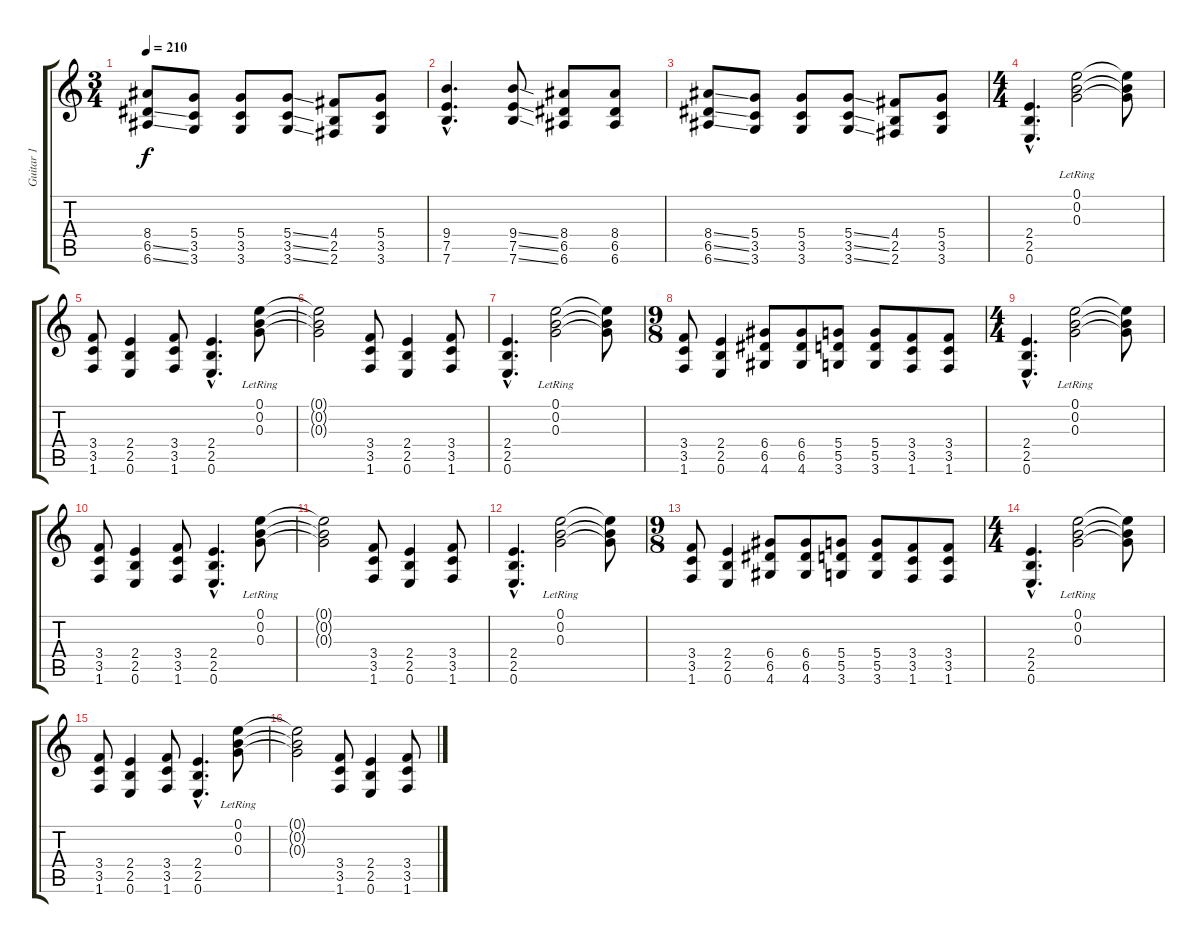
\track ("Guitar 1" "Guitar 1") {instrument distortionguitar}
\staff {score tabs}
\tuning (E4 B3 G3 D3 A2 E2) {hide}
\ts (3 4)
\tempo 210
\clef g2
\ks c
(8.4 6.5{ss} 6.6{ss}).8{dy f} (5.4 3.5 3.6).8 (5.4 3.5 3.6).8 (5.4{ss} 3.5{ss} 3.6{ss}).8 (4.4 2.5 2.6).8 (5.4 3.5 3.6).8 |
(9.4{hac} 7.5{hac} 7.6{hac}).4{d} (9.4{ss} 7.5{ss} 7.6{ss}).8 (8.4 6.5 6.6).8 (8.4 6.5 6.6).8 |
(8.4{ss} 6.5{ss} 6.6{ss}).8 (5.4 3.5 3.6).8 (5.4 3.5 3.6).8 (5.4{ss} 3.5{ss} 3.6{ss}).8 (4.4 2.5 2.6).8 (5.4 3.5 3.6).8 |
\ts (4 4)
(2.4{hac} 2.5{hac} 0.6{hac}).4{d} (0.1{lr} 0.2{lr} 0.3{lr}).2 (0.1{t} 0.2{t} 0.3{t}).8 |
(3.4 3.5 1.6).8 (2.4 2.5 0.6).4 (3.4 3.5 1.6).8 (2.4{hac} 2.5{hac} 0.6{hac}).4{d} (0.1{lr} 0.2{lr} 0.3{lr}).8 |
(0.1{t} 0.2{t} 0.3{t}).2 (3.4 3.5 1.6).8 (2.4 2.5 0.6).4 (3.4 3.5 1.6).8 |
(2.4{hac} 2.5{hac} 0.6{hac}).4{d} (0.1{lr} 0.2{lr} 0.3{lr}).2 (0.1{t} 0.2{t} 0.3{t}).8 |
\ts (9 8)
(3.4 3.5 1.6).8 (2.4 2.5 0.6).4 (6.4 6.5 4.6).8 (6.4 6.5 4.6).8 (5.4 5.5 3.6).8 (5.4 5.5 3.6).8 (3.4 3.5 1.6).8 (3.4 3.5 1.6).8 |
\ts (4 4)
(2.4{hac} 2.5{hac} 0.6{hac}).4{d} (0.1{lr} 0.2{lr} 0.3{lr}).2 (0.1{t} 0.2{t} 0.3{t}).8 |
(3.4 3.5 1.6).8 (2.4 2.5 0.6).4 (3.4 3.5 1.6).8 (2.4{hac} 2.5{hac} 0.6{hac}).4{d} (0.1{lr} 0.2{lr} 0.3{lr}).8 |
(0.1{t} 0.2{t} 0.3{t}).2 (3.4 3.5 1.6).8 (2.4 2.5 0.6).4 (3.4 3.5 1.6).8 |
(2.4{hac} 2.5{hac} 0.6{hac}).4{d} (0.1{lr} 0.2{lr} 0.3{lr}).2 (0.1{t} 0.2{t} 0.3{t}).8 |
\ts (9 8)
(3.4 3.5 1.6).8 (2.4 2.5 0.6).4 (6.4 6.5 4.6).8 (6.4 6.5 4.6).8 (5.4 5.5 3.6).8 (5.4 5.5 3.6).8 (3.4 3.5 1.6).8 (3.4 3.5 1.6).8 |
\ts (4 4)
(2.4{hac} 2.5{hac} 0.6{hac}).4{d} (0.1{lr} 0.2{lr} 0.3{lr}).2 (0.1{t} 0.2{t} 0.3{t}).8 |
(3.4 3.5 1.6).8 (2.4 2.5 0.6).4 (3.4 3.5 1.6).8 (2.4{hac} 2.5{hac} 0.6{hac}).4{d} (0.1{lr} 0.2{lr} 0.3{lr}).8 |
(0.1{t} 0.2{t} 0.3{t}).2 (3.4 3.5 1.6).8 (2.4 2.5 0.6).4 (3.4 3.5 1.6).8
